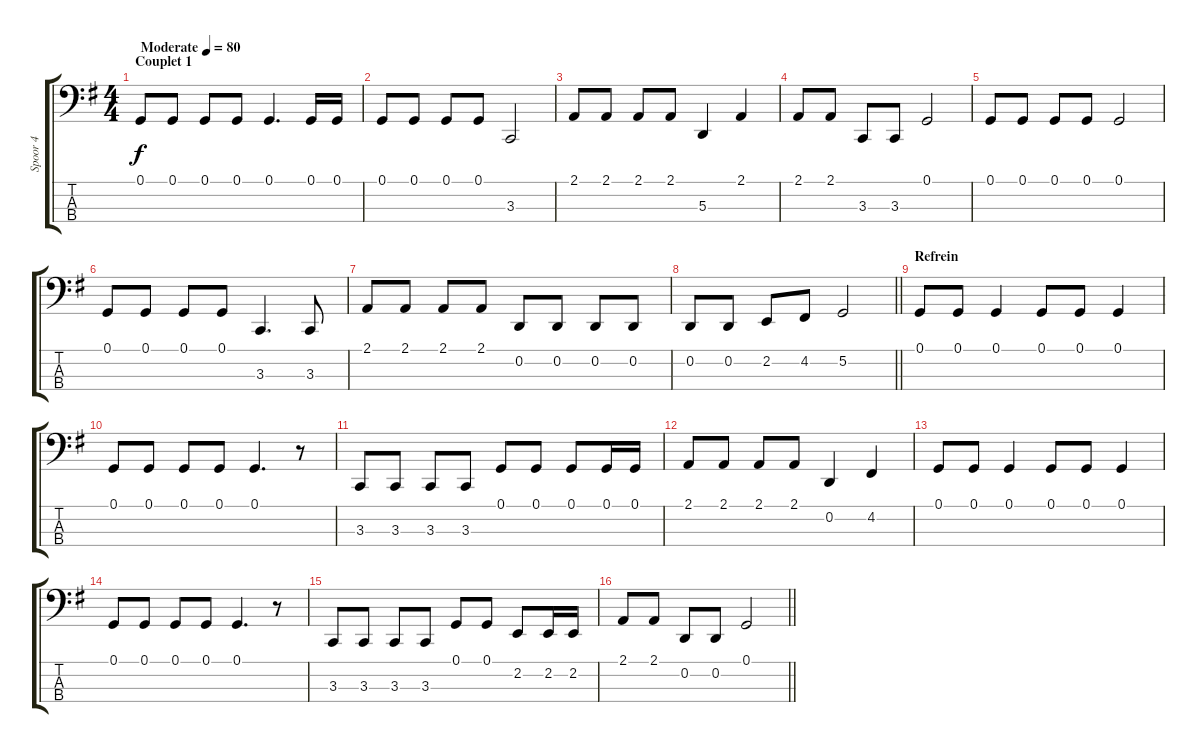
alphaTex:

\track ("Spoor 4" "Spoor 4") {instrument cello}
\staff {score tabs}
\tuning (G2 D2 A1 E1) {hide}
\ts (4 4)
\section ("" "Couplet 1")
\tempo (80 "Moderate")
\clef f4
\ks g
0.1.8{dy f instrument cello} 0.1.8 0.1.8 0.1.8 0.1.4{d} 0.1.16 0.1.16 |
0.1.8 0.1.8 0.1.8 0.1.8 3.3.2 |
2.1.8 2.1.8 2.1.8 2.1.8 5.3.4 2.1.4 |
2.1.8 2.1.8 3.3.8 3.3.8 0.1.2 |
0.1.8 0.1.8 0.1.8 0.1.8 0.1.2 |
0.1.8 0.1.8 0.1.8 0.1.8 3.3.4{d} 3.3.8 |
2.1.8 2.1.8 2.1.8 2.1.8 0.2.8 0.2.8 0.2.8 0.2.8 |
\barLineRight lightlight
0.2.8 0.2.8 2.2.8 4.2.8 5.2.2 |
\section ("" "Refrein")
0.1.8 0.1.8 0.1.4 0.1.8 0.1.8 0.1.4 |
0.1.8 0.1.8 0.1.8 0.1.8 0.1.4{d} r.8 |
3.3.8 3.3.8 3.3.8 3.3.8 0.1.8 0.1.8 0.1.8 0.1.16 0.1.16 |
2.1.8 2.1.8 2.1.8 2.1.8 0.2.4 4.2.4 |
0.1.8 0.1.8 0.1.4 0.1.8 0.1.8 0.1.4 |
0.1.8 0.1.8 0.1.8 0.1.8 0.1.4{d} r.8 |
3.3.8 3.3.8 3.3.8 3.3.8 0.1.8 0.1.8 2.2.8 2.2.16 2.2.16 |
\barLineRight lightlight
2.1.8 2.1.8 0.2.8 0.2.8 0.1.2
